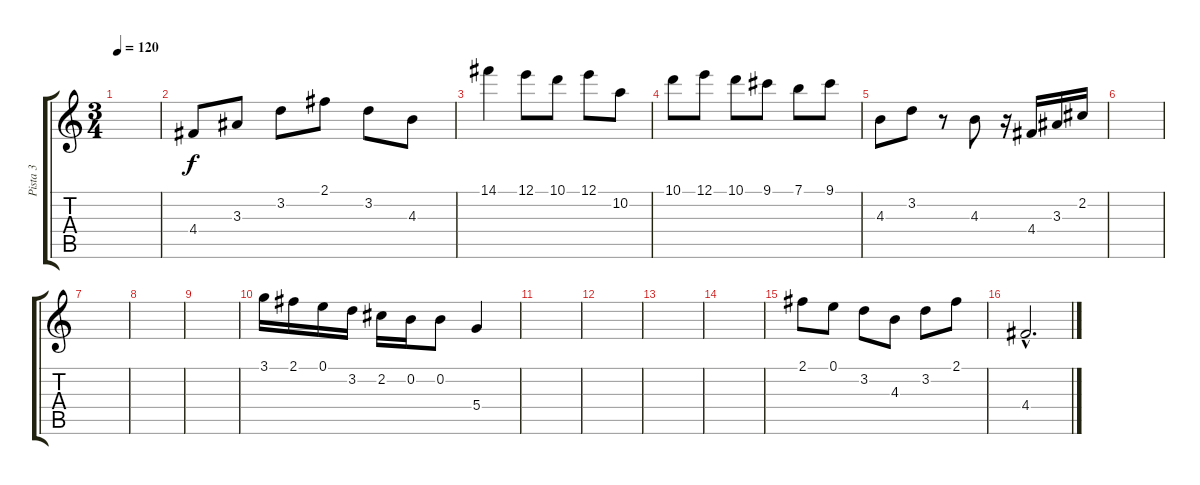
\track ("Pista 3" "Pista 3") {instrument fretlessbass}
\staff {score tabs}
\tuning (E4 B3 G3 D3 A2 E2) {hide}
\ts (3 4)
\tempo 120
\clef g2
\ks c
|
4.4.8 3.3.8 3.2.8 2.1.8 3.2.8 4.3.8 |
14.1.4 12.1.8 10.1.8 12.1.8 10.2.8 |
10.1.8 12.1.8 10.1.8 9.1.8 7.1.8 9.1.8 |
4.3.8 3.2.8 r.8 4.3.8 r.16 4.4.16 3.3.16 2.2.16 |
|
|
|
|
3.1.16 2.1.16 0.1.16 3.2.16 2.2.16 0.2.16 0.2.8 5.4.4 |
|
|
|
|
2.1.8 0.1.8 3.2.8 4.3.8 3.2.8 2.1.8 |
4.4{hac}.2{d}
